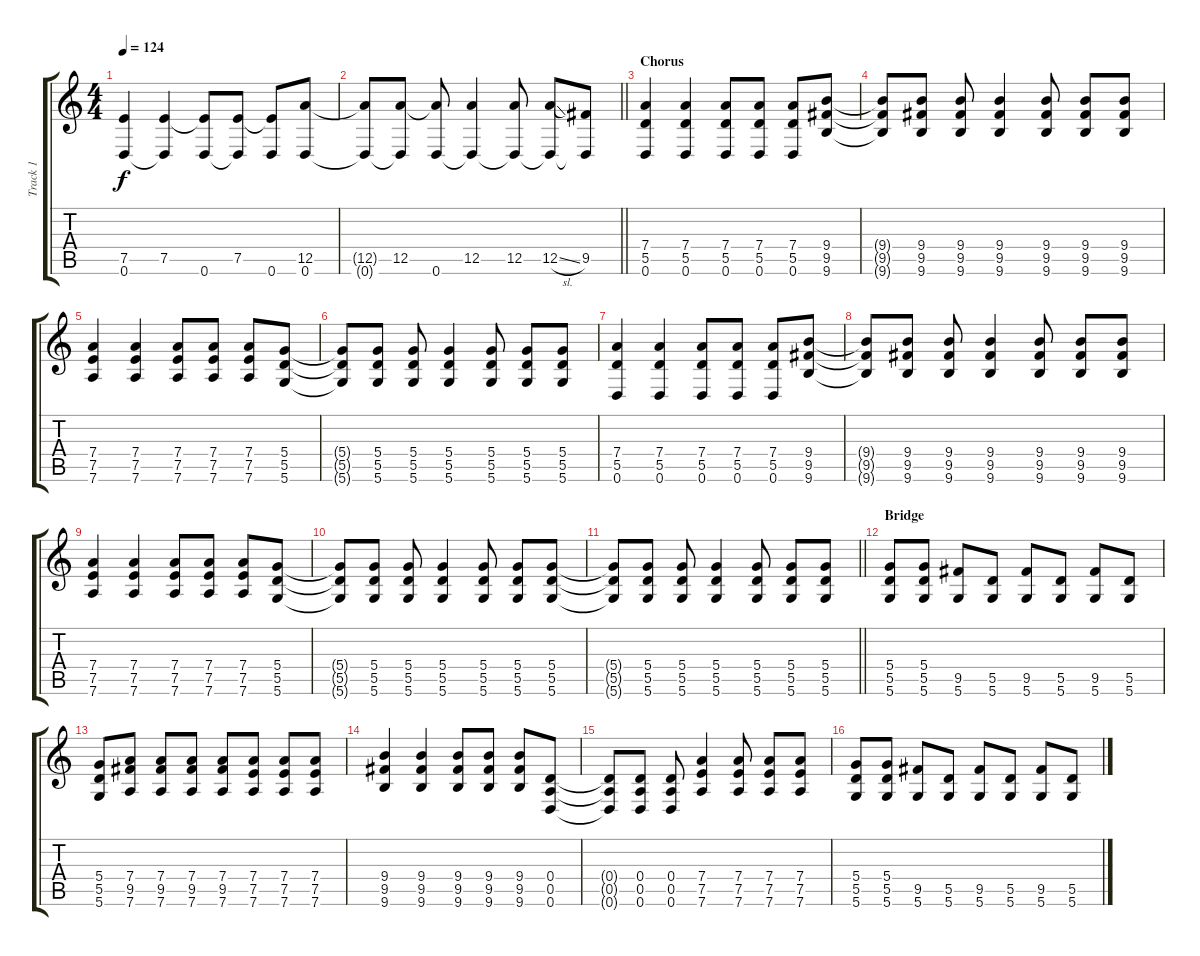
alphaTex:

\track ("Track 1" "Track 1") {instrument overdrivenguitar}
\staff {score tabs}
\tuning (E4 B3 G3 D3 A2 D2) {hide}
\ts (4 4)
\tempo 124
\clef g2
\ks c
(7.5 0.6).4{dy f} (7.5 0.6{t}).4 (7.5{t} 0.6).8 (7.5 0.6{t}).8 (7.5{t} 0.6).8 (12.5 0.6).8 |
\barLineRight lightlight
(12.5{t} 0.6{t}).8 (12.5 0.6{t}).8 (12.5{t} 0.6).8 (12.5 0.6{t}).4 (12.5 0.6{t}).8 (12.5{sl} 0.6{t}).8 (9.5 0.6{t}).8 |
\section ("" "Chorus")
(7.4 5.5 0.6).4 (7.4 5.5 0.6).4 (7.4 5.5 0.6).8 (7.4 5.5 0.6).8 (7.4 5.5 0.6).8 (9.4 9.5 9.6).8 |
(9.4{t} 9.5{t} 9.6{t}).8 (9.4 9.5 9.6).8 (9.4 9.5 9.6).8 (9.4 9.5 9.6).4 (9.4 9.5 9.6).8 (9.4 9.5 9.6).8 (9.4 9.5 9.6).8 |
(7.4 7.5 7.6).4 (7.4 7.5 7.6).4 (7.4 7.5 7.6).8 (7.4 7.5 7.6).8 (7.4 7.5 7.6).8 (5.4 5.5 5.6).8 |
(5.4{t} 5.5{t} 5.6{t}).8 (5.4 5.5 5.6).8 (5.4 5.5 5.6).8 (5.4 5.5 5.6).4 (5.4 5.5 5.6).8 (5.4 5.5 5.6).8 (5.4 5.5 5.6).8 |
(7.4 5.5 0.6).4 (7.4 5.5 0.6).4 (7.4 5.5 0.6).8 (7.4 5.5 0.6).8 (7.4 5.5 0.6).8 (9.4 9.5 9.6).8 |
(9.4{t} 9.5{t} 9.6{t}).8 (9.4 9.5 9.6).8 (9.4 9.5 9.6).8 (9.4 9.5 9.6).4 (9.4 9.5 9.6).8 (9.4 9.5 9.6).8 (9.4 9.5 9.6).8 |
(7.4 7.5 7.6).4 (7.4 7.5 7.6).4 (7.4 7.5 7.6).8 (7.4 7.5 7.6).8 (7.4 7.5 7.6).8 (5.4 5.5 5.6).8 |
(5.4{t} 5.5{t} 5.6{t}).8 (5.4 5.5 5.6).8 (5.4 5.5 5.6).8 (5.4 5.5 5.6).4 (5.4 5.5 5.6).8 (5.4 5.5 5.6).8 (5.4 5.5 5.6).8 |
\barLineRight lightlight
(5.4{t} 5.5{t} 5.6{t}).8 (5.4 5.5 5.6).8 (5.4 5.5 5.6).8 (5.4 5.5 5.6).4 (5.4 5.5 5.6).8 (5.4 5.5 5.6).8 (5.4 5.5 5.6).8 |
\section ("" "Bridge")
(5.4 5.5 5.6).8 (5.4 5.5 5.6).8 (9.5 5.6).8 (5.5 5.6).8 (9.5 5.6).8 (5.5 5.6).8 (9.5 5.6).8 (5.5 5.6).8 |
(5.4 5.5 5.6).8 (7.4 9.5 7.6).8 (7.4 9.5 7.6).8 (7.4 9.5 7.6).8 (7.4 9.5 7.6).8 (7.4 7.5 7.6).8 (7.4 7.5 7.6).8 (7.4 7.5 7.6).8 |
(9.4 9.5 9.6).4 (9.4 9.5 9.6).4 (9.4 9.5 9.6).8 (9.4 9.5 9.6).8 (9.4 9.5 9.6).8 (0.4 0.5 0.6).8 |
(0.4{t} 0.5{t} 0.6{t}).8 (0.4 0.5 0.6).8 (0.4 0.5 0.6).8 (7.4 7.5 7.6).4 (7.4 7.5 7.6).8 (7.4 7.5 7.6).8 (7.4 7.5 7.6).8 |
(5.4 5.5 5.6).8 (5.4 5.5 5.6).8 (9.5 5.6).8 (5.5 5.6).8 (9.5 5.6).8 (5.5 5.6).8 (9.5 5.6).8 (5.5 5.6).8
